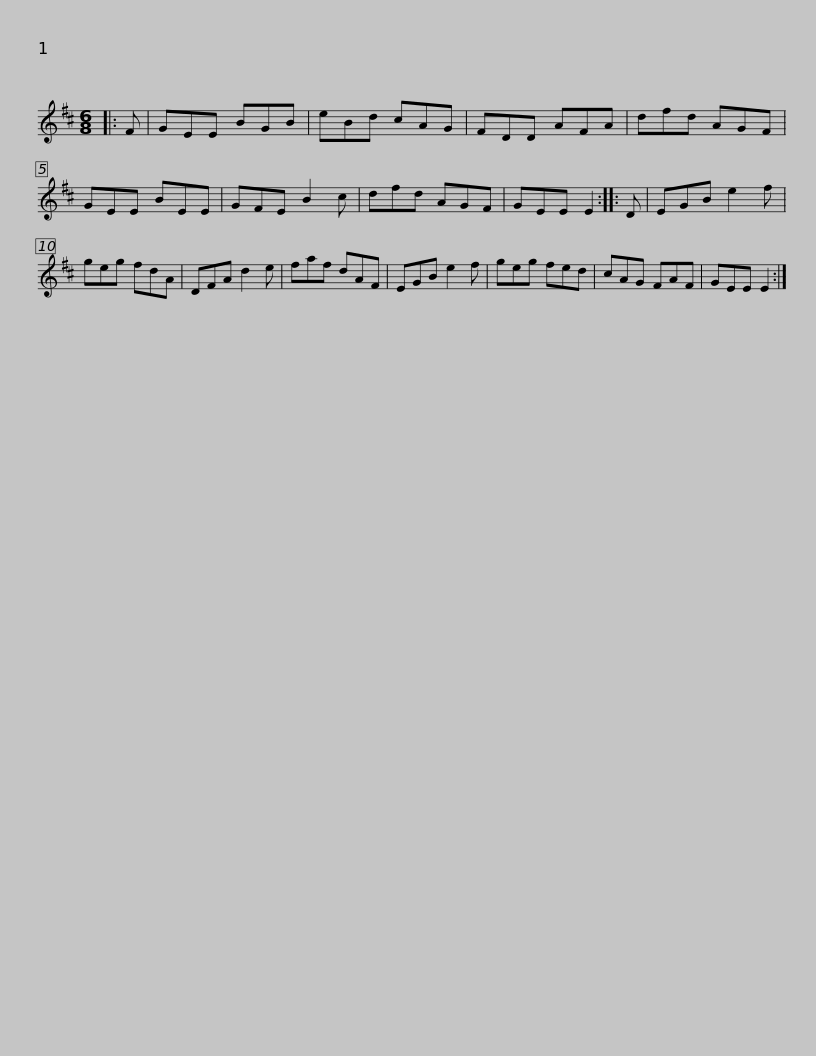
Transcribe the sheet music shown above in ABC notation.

X:1
L:1/8
M:6/8
I:linebreak $
K:D
V:1 treble
V:1
|: F | GEE BGB | eBd cAG | FDD AFA | dfd AGF | %5
 GEE BEE | GFE B2 c | dfd AGF |$ GEE E2 :: D | %10
 EGB e2 f | geg fdA | DFA d2 e | faf dAF | EGB e2 f | %15
 geg fed |$ cAG FAF | GEE E2 :| %18
